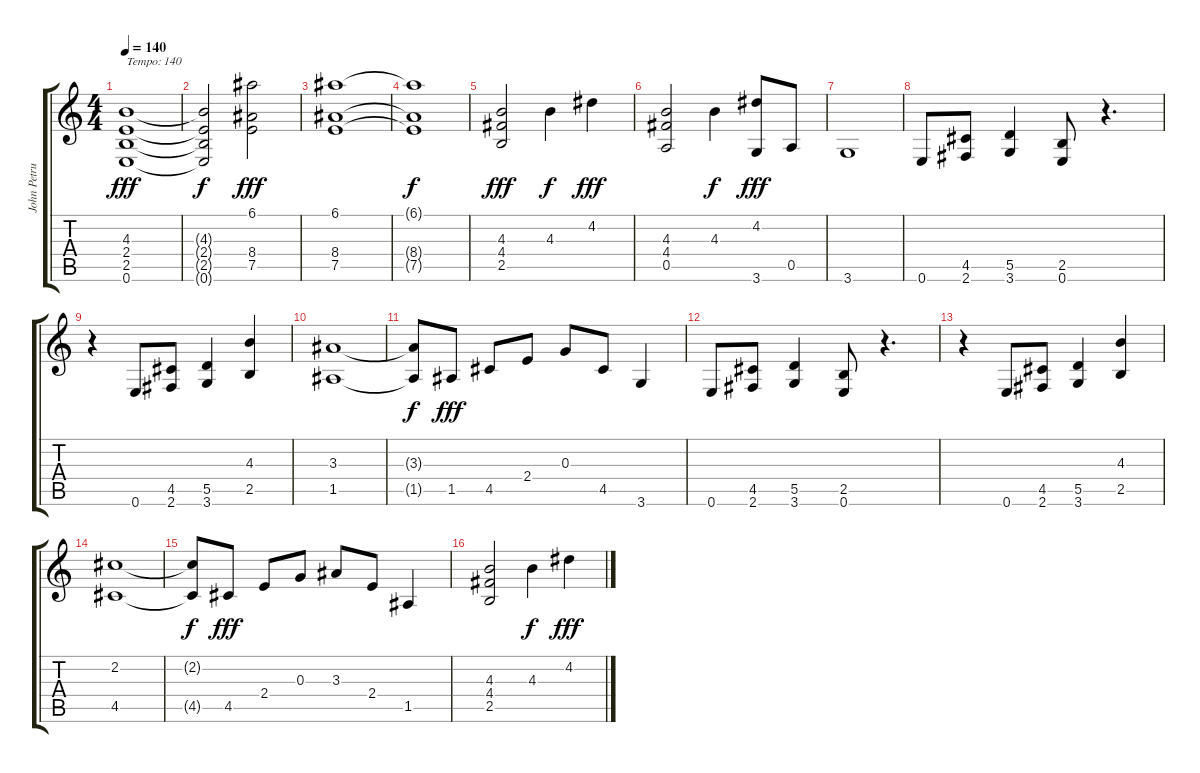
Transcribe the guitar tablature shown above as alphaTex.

\track ("John Petrucci - 6 Strings Guitar" "John Petru") {instrument distortionguitar}
\staff {score tabs}
\tuning (E4 B3 G3 D3 A2 E2) {hide}
\ts (4 4)
\tempo 140
\clef g2
\ks c
(4.3 2.4 2.5 0.6).1{txt "Tempo: 140" dy fff} |
(4.3{t} 2.4{t} 2.5{t} 0.6{t}).2{dy f} (6.1 8.4 7.5).2{dy fff} |
(6.1 8.4 7.5).1 |
(6.1{t} 8.4{t} 7.5{t}).1{dy f} |
(4.3 4.4 2.5).2{dy fff} 4.3.4{dy f} 4.2.4{dy fff} |
(4.3 4.4 0.5).2 4.3.4{dy f} (4.2 3.6).8{dy fff} 0.5.8 |
3.6.1 |
0.6.8 (4.5 2.6).8 (5.5 3.6).4 (2.5 0.6).8 r.4{d} |
r.4 0.6.8 (4.5 2.6).8 (5.5 3.6).4 (4.3 2.5).4 |
(3.3 1.5).1 |
(3.3{t} 1.5{t}).8{dy f} 1.5.8{dy fff} 4.5.8 2.4.8 0.3.8 4.5.8 3.6.4 |
0.6.8 (4.5 2.6).8 (5.5 3.6).4 (2.5 0.6).8 r.4{d} |
r.4 0.6.8 (4.5 2.6).8 (5.5 3.6).4 (4.3 2.5).4 |
(2.2 4.5).1 |
(2.2{t} 4.5{t}).8{dy f} 4.5.8{dy fff} 2.4.8 0.3.8 3.3.8 2.4.8 1.5.4 |
(4.3 4.4 2.5).2 4.3.4{dy f} 4.2.4{dy fff}
